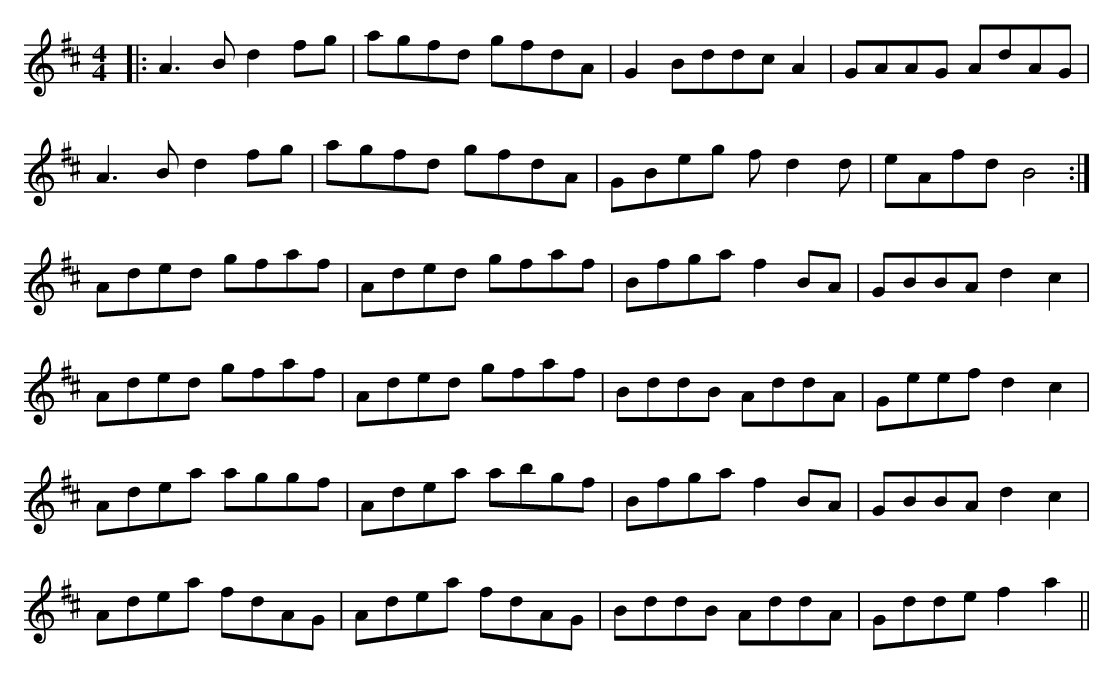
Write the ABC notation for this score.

X:1
M:4/4
K:D
|:A3 B d2 fg|agfd gfdA|G2 Bddc A2|GAAG AdAG|
A3 B d2 fg|agfd gfdA|GBeg f d2 d|eAfd B4:|
Aded gfaf|Aded gfaf|Bfga f2 BA|GBBA d2 c2|
Aded gfaf|Aded gfaf|BddB AddA|Geef d2 c2|
Adea aggf|Adea abgf|Bfga f2 BA|GBBA d2 c2|
Adea fdAG|Adea fdAG|BddB AddA|Gdde f2 a2||
